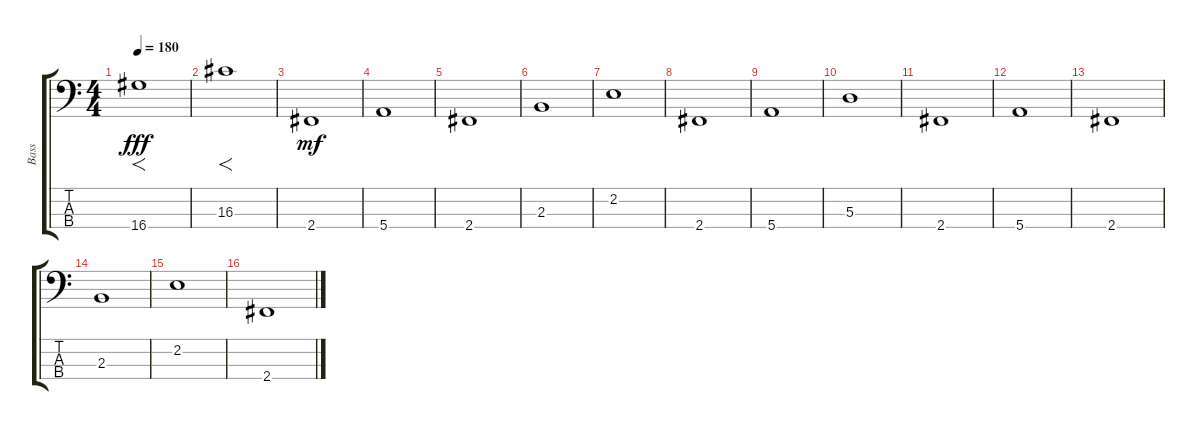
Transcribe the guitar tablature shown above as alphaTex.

\track ("Bass" "Bass") {instrument electricbassfinger}
\staff {score tabs}
\tuning (G2 D2 A1 E1) {hide}
\ts (4 4)
\tempo 180
\clef f4
\ks c
16.4.1{f dy fff} |
16.3.1{f} |
2.4.1{dy mf} |
5.4.1 |
2.4.1 |
2.3.1 |
2.2.1 |
2.4.1 |
5.4.1 |
5.3.1 |
2.4.1 |
5.4.1 |
2.4.1 |
2.3.1 |
2.2.1 |
2.4.1
